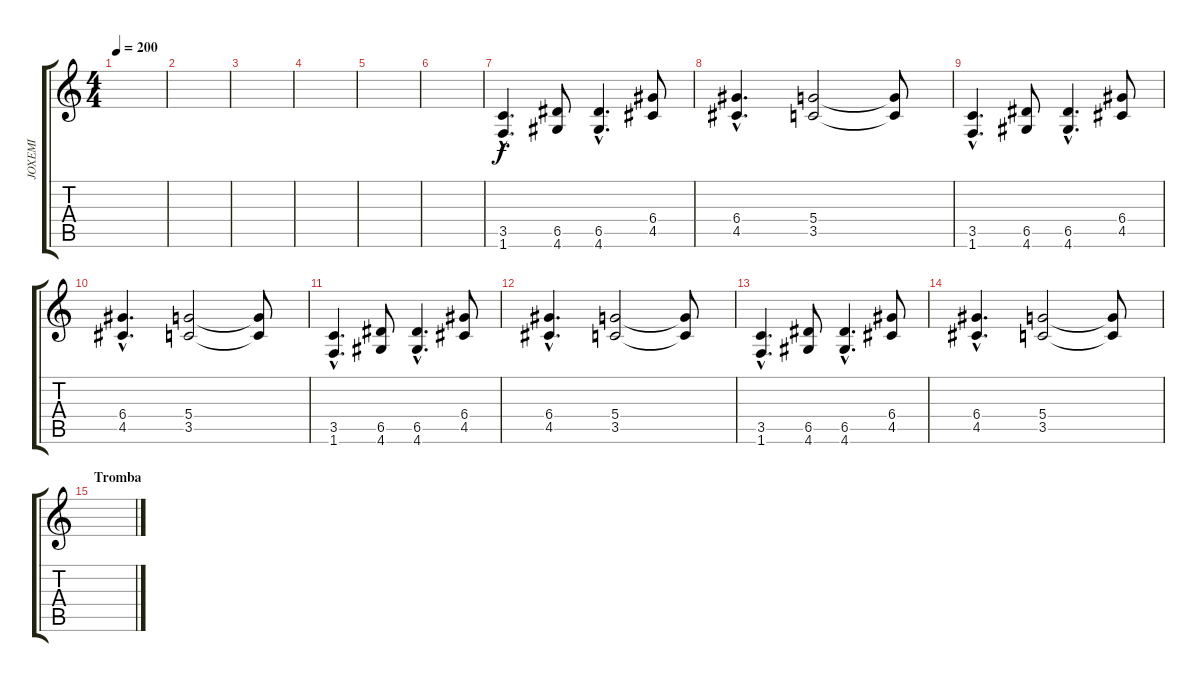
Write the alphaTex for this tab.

\track ("JOXEMI" "JOXEMI") {instrument overdrivenguitar}
\staff {score tabs}
\tuning (E4 B3 G3 D3 A2 E2) {hide}
\ts (4 4)
\tempo 200
\clef g2
\ks c
|
|
|
|
|
|
(3.5{hac} 1.6{hac}).4{d} (6.5 4.6).8 (6.5{hac} 4.6{hac}).4{d} (6.4 4.5).8 |
(6.4{hac} 4.5{hac}).4{d} (5.4 3.5).2 (5.4{t} 3.5{t}).8 |
(3.5{hac} 1.6{hac}).4{d} (6.5 4.6).8 (6.5{hac} 4.6{hac}).4{d} (6.4 4.5).8 |
(6.4{hac} 4.5{hac}).4{d} (5.4 3.5).2 (5.4{t} 3.5{t}).8 |
(3.5{hac} 1.6{hac}).4{d} (6.5 4.6).8 (6.5{hac} 4.6{hac}).4{d} (6.4 4.5).8 |
(6.4{hac} 4.5{hac}).4{d} (5.4 3.5).2 (5.4{t} 3.5{t}).8 |
(3.5{hac} 1.6{hac}).4{d} (6.5 4.6).8 (6.5{hac} 4.6{hac}).4{d} (6.4 4.5).8 |
(6.4{hac} 4.5{hac}).4{d} (5.4 3.5).2 (5.4{t} 3.5{t}).8 |
\section ("" "Tromba")
